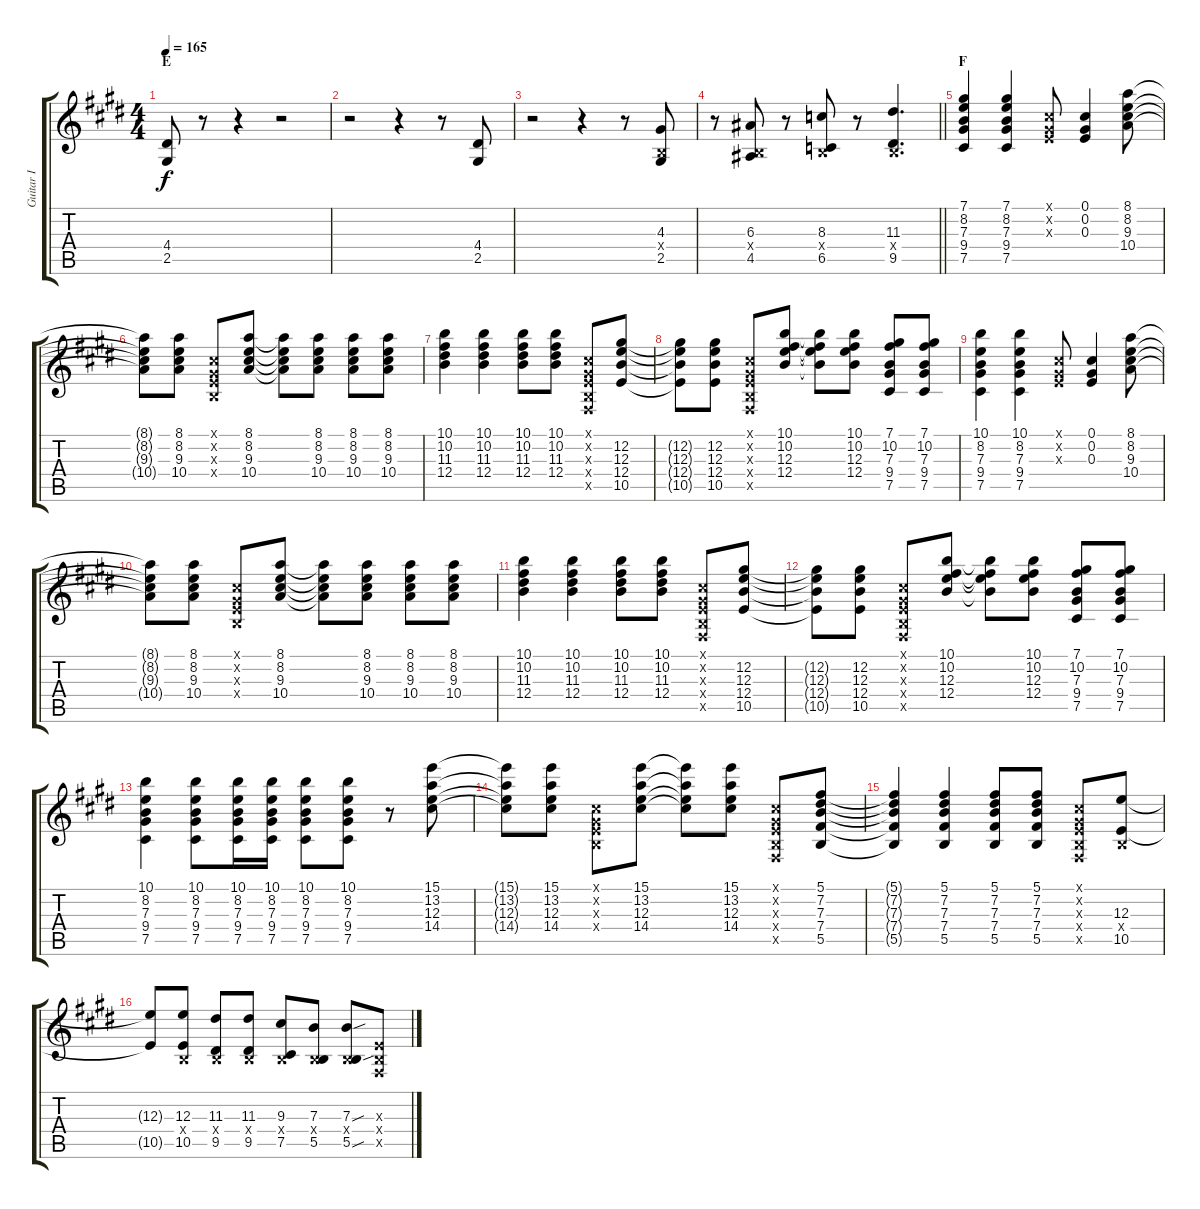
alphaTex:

\track ("Guitar I" "Guitar I") {instrument overdrivenguitar}
\staff {score tabs}
\tuning (Db4 Ab3 E3 B2 Gb2 B1) {hide}
\ts (4 4)
\section ("" "E")
\tempo 165
\clef g2
\ks e
(4.4 2.5).8{dy f} r.8 r.4 r.2 |
r.2 r.4 r.8 (4.4 2.5).8 |
r.2 r.4 r.8 (4.3 0.4{x} 2.5).8 |
\barLineRight lightlight
r.8 (6.3 0.4{x} 4.5).8 r.8 (8.3 0.4{x} 6.5).8 r.8 (11.3 0.4{x} 9.5).4{d} |
\section ("" "F")
(7.1 8.2 7.3 9.4 7.5).4 (7.1 8.2 7.3 9.4 7.5).4 (0.1{x} 0.2{x} 0.3{x}).8 (0.1 0.2 0.3).4 (8.1 8.2 9.3 10.4).8 |
(8.1{t} 8.2{t} 9.3{t} 10.4{t}).8 (8.1 8.2 9.3 10.4).8 (0.1{x} 0.2{x} 0.3{x} 0.4{x}).8 (8.1 8.2 9.3 10.4).8 (8.1{t} 8.2{t} 9.3{t} 10.4{t}).8 (8.1 8.2 9.3 10.4).8 (8.1 8.2 9.3 10.4).8 (8.1 8.2 9.3 10.4).8 |
(10.1 10.2 11.3 12.4).4 (10.1 10.2 11.3 12.4).4 (10.1 10.2 11.3 12.4).8 (10.1 10.2 11.3 12.4).8 (0.1{x} 0.2{x} 0.3{x} 0.4{x} 0.5{x}).8 (12.2 12.3 12.4 10.5).8 |
(12.2{t} 12.3{t} 12.4{t} 10.5{t}).8 (12.2 12.3 12.4 10.5).8 (0.1{x} 0.2{x} 0.3{x} 0.4{x} 0.5{x}).8 (10.1 10.2 12.3 12.4).8 (10.1{t} 10.2{t} 12.3{t} 12.4{t}).8 (10.1 10.2 12.3 12.4).8 (7.1 10.2 7.3 9.4 7.5).8 (7.1 10.2 7.3 9.4 7.5).8 |
(10.1 8.2 7.3 9.4 7.5).4 (10.1 8.2 7.3 9.4 7.5).4 (0.1{x} 0.2{x} 0.3{x}).8 (0.1 0.2 0.3).4 (8.1 8.2 9.3 10.4).8 |
(8.1{t} 8.2{t} 9.3{t} 10.4{t}).8 (8.1 8.2 9.3 10.4).8 (0.1{x} 0.2{x} 0.3{x} 0.4{x}).8 (8.1 8.2 9.3 10.4).8 (8.1{t} 8.2{t} 9.3{t} 10.4{t}).8 (8.1 8.2 9.3 10.4).8 (8.1 8.2 9.3 10.4).8 (8.1 8.2 9.3 10.4).8 |
(10.1 10.2 11.3 12.4).4 (10.1 10.2 11.3 12.4).4 (10.1 10.2 11.3 12.4).8 (10.1 10.2 11.3 12.4).8 (0.1{x} 0.2{x} 0.3{x} 0.4{x} 0.5{x}).8 (12.2 12.3 12.4 10.5).8 |
(12.2{t} 12.3{t} 12.4{t} 10.5{t}).8 (12.2 12.3 12.4 10.5).8 (0.1{x} 0.2{x} 0.3{x} 0.4{x} 0.5{x}).8 (10.1 10.2 12.3 12.4).8 (10.1{t} 10.2{t} 12.3{t} 12.4{t}).8 (10.1 10.2 12.3 12.4).8 (7.1 10.2 7.3 9.4 7.5).8 (7.1 10.2 7.3 9.4 7.5).8 |
(10.1 8.2 7.3 9.4 7.5).4 (10.1 8.2 7.3 9.4 7.5).8 (10.1 8.2 7.3 9.4 7.5).16 (10.1 8.2 7.3 9.4 7.5).16 (10.1 8.2 7.3 9.4 7.5).8 (10.1 8.2 7.3 9.4 7.5).8 r.8 (15.1 13.2 12.3 14.4).8 |
(15.1{t} 13.2{t} 12.3{t} 14.4{t}).8 (15.1 13.2 12.3 14.4).8 (0.1{x} 0.2{x} 0.3{x} 0.4{x}).8 (15.1 13.2 12.3 14.4).8 (15.1{t} 13.2{t} 12.3{t} 14.4{t}).8 (15.1 13.2 12.3 14.4).8 (0.1{x} 0.2{x} 0.3{x} 0.4{x} 0.5{x}).8 (5.1 7.2 7.3 7.4 5.5).8 |
(5.1{t} 7.2{t} 7.3{t} 7.4{t} 5.5{t}).4 (5.1 7.2 7.3 7.4 5.5).4 (5.1 7.2 7.3 7.4 5.5).8 (5.1 7.2 7.3 7.4 5.5).8 (0.1{x} 0.2{x} 0.3{x} 0.4{x} 0.5{x}).8 (12.3 0.4{x} 10.5).8 |
(12.3{t} 10.5{t}).8 (12.3 0.4{x} 10.5).8 (11.3 0.4{x} 9.5).8 (11.3 0.4{x} 9.5).8 (9.3 0.4{x} 7.5).8 (7.3 0.4{x} 5.5).8 (7.3{sou} 0.4{x} 5.5{sou}).8 (0.3{x} 0.4{x} 0.5{x}).8
